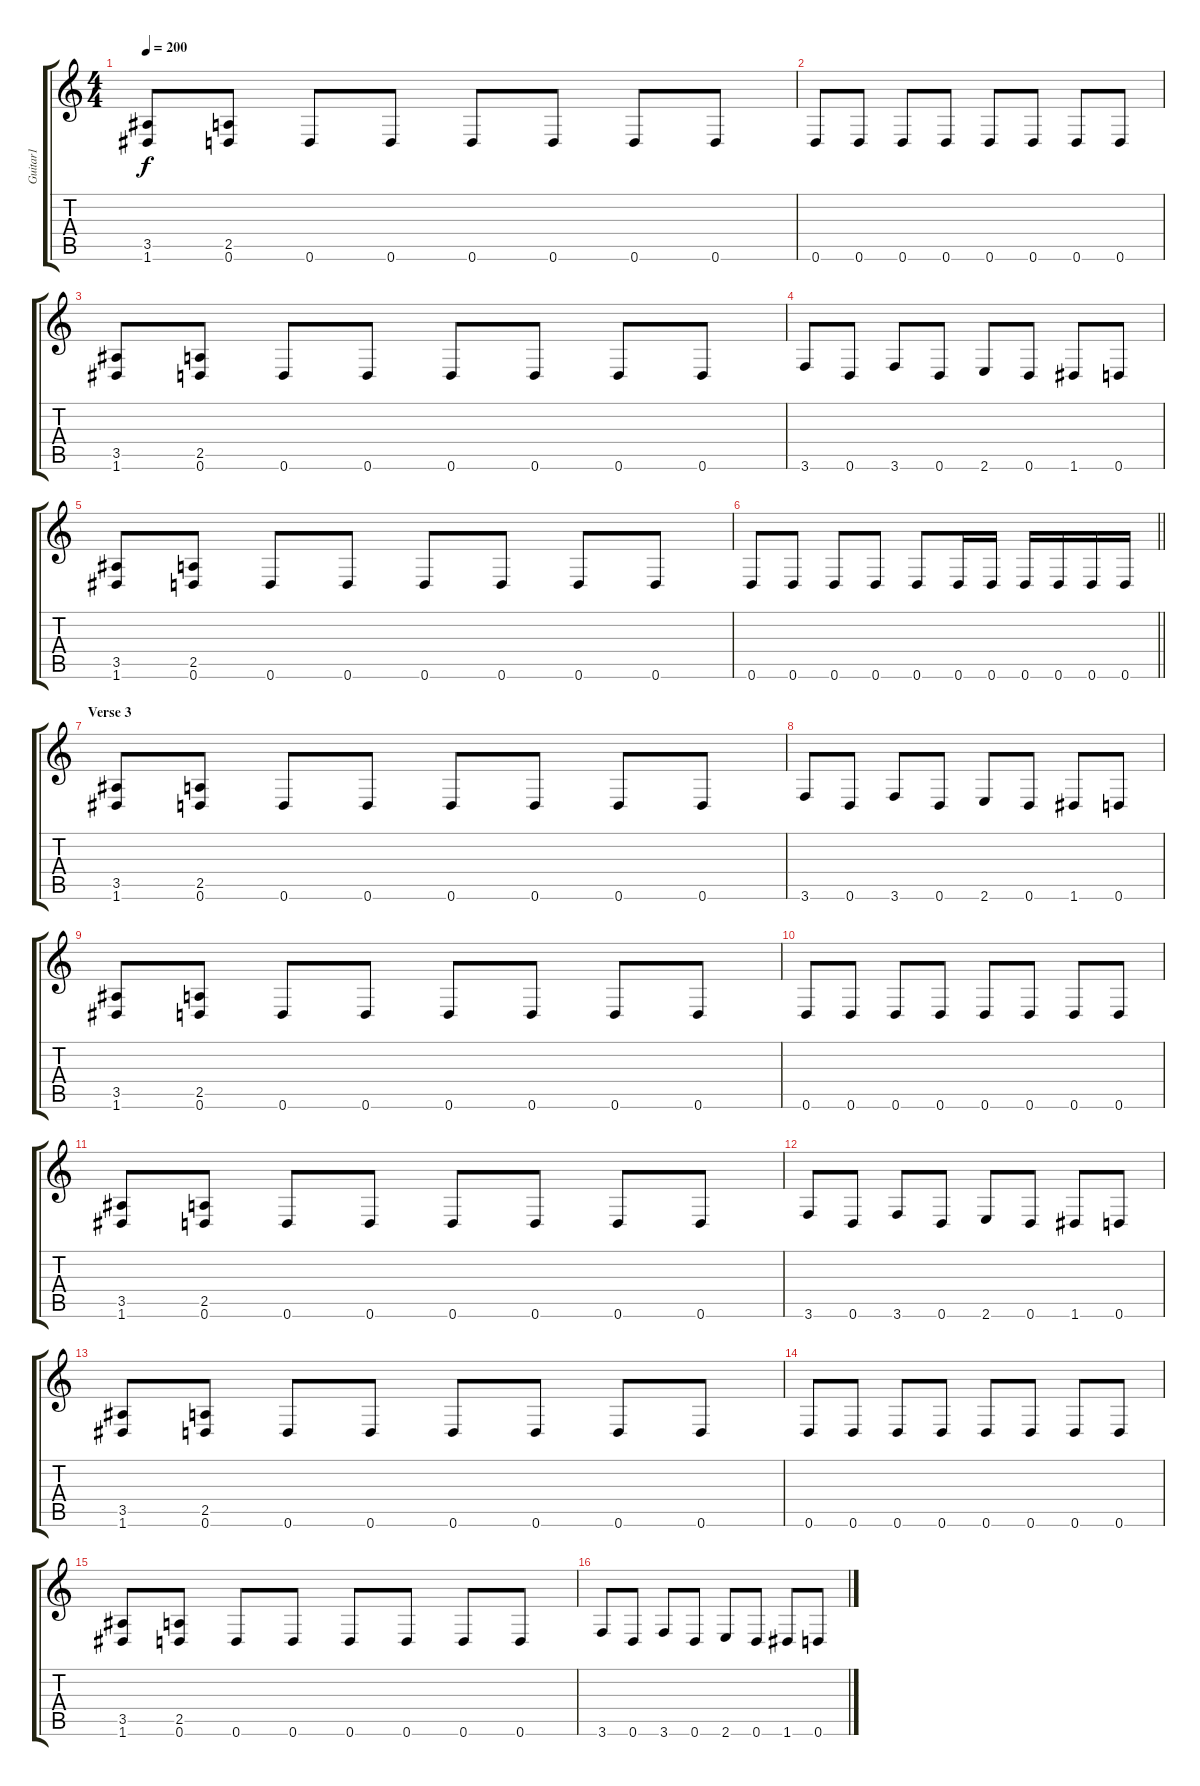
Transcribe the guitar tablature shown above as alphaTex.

\track ("Guitar1" "Guitar1") {instrument overdrivenguitar}
\staff {score tabs}
\tuning (D4 A3 F3 C3 G2 D2) {hide}
\ts (4 4)
\tempo 200
\clef g2
\ks c
(3.5 1.6).8{dy f} (2.5 0.6).8 0.6.8 0.6.8 0.6.8 0.6.8 0.6.8 0.6.8 |
0.6.8 0.6.8 0.6.8 0.6.8 0.6.8 0.6.8 0.6.8 0.6.8 |
(3.5 1.6).8 (2.5 0.6).8 0.6.8 0.6.8 0.6.8 0.6.8 0.6.8 0.6.8 |
3.6.8 0.6.8 3.6.8 0.6.8 2.6.8 0.6.8 1.6.8 0.6.8 |
(3.5 1.6).8 (2.5 0.6).8 0.6.8 0.6.8 0.6.8 0.6.8 0.6.8 0.6.8 |
\barLineRight lightlight
0.6.8 0.6.8 0.6.8 0.6.8 0.6.8 0.6.16 0.6.16 0.6.16 0.6.16 0.6.16 0.6.16 |
\section ("" "Verse 3")
(3.5 1.6).8 (2.5 0.6).8 0.6.8 0.6.8 0.6.8 0.6.8 0.6.8 0.6.8 |
3.6.8 0.6.8 3.6.8 0.6.8 2.6.8 0.6.8 1.6.8 0.6.8 |
(3.5 1.6).8 (2.5 0.6).8 0.6.8 0.6.8 0.6.8 0.6.8 0.6.8 0.6.8 |
0.6.8 0.6.8 0.6.8 0.6.8 0.6.8 0.6.8 0.6.8 0.6.8 |
(3.5 1.6).8 (2.5 0.6).8 0.6.8 0.6.8 0.6.8 0.6.8 0.6.8 0.6.8 |
3.6.8 0.6.8 3.6.8 0.6.8 2.6.8 0.6.8 1.6.8 0.6.8 |
(3.5 1.6).8 (2.5 0.6).8 0.6.8 0.6.8 0.6.8 0.6.8 0.6.8 0.6.8 |
0.6.8 0.6.8 0.6.8 0.6.8 0.6.8 0.6.8 0.6.8 0.6.8 |
(3.5 1.6).8 (2.5 0.6).8 0.6.8 0.6.8 0.6.8 0.6.8 0.6.8 0.6.8 |
3.6.8 0.6.8 3.6.8 0.6.8 2.6.8 0.6.8 1.6.8 0.6.8
